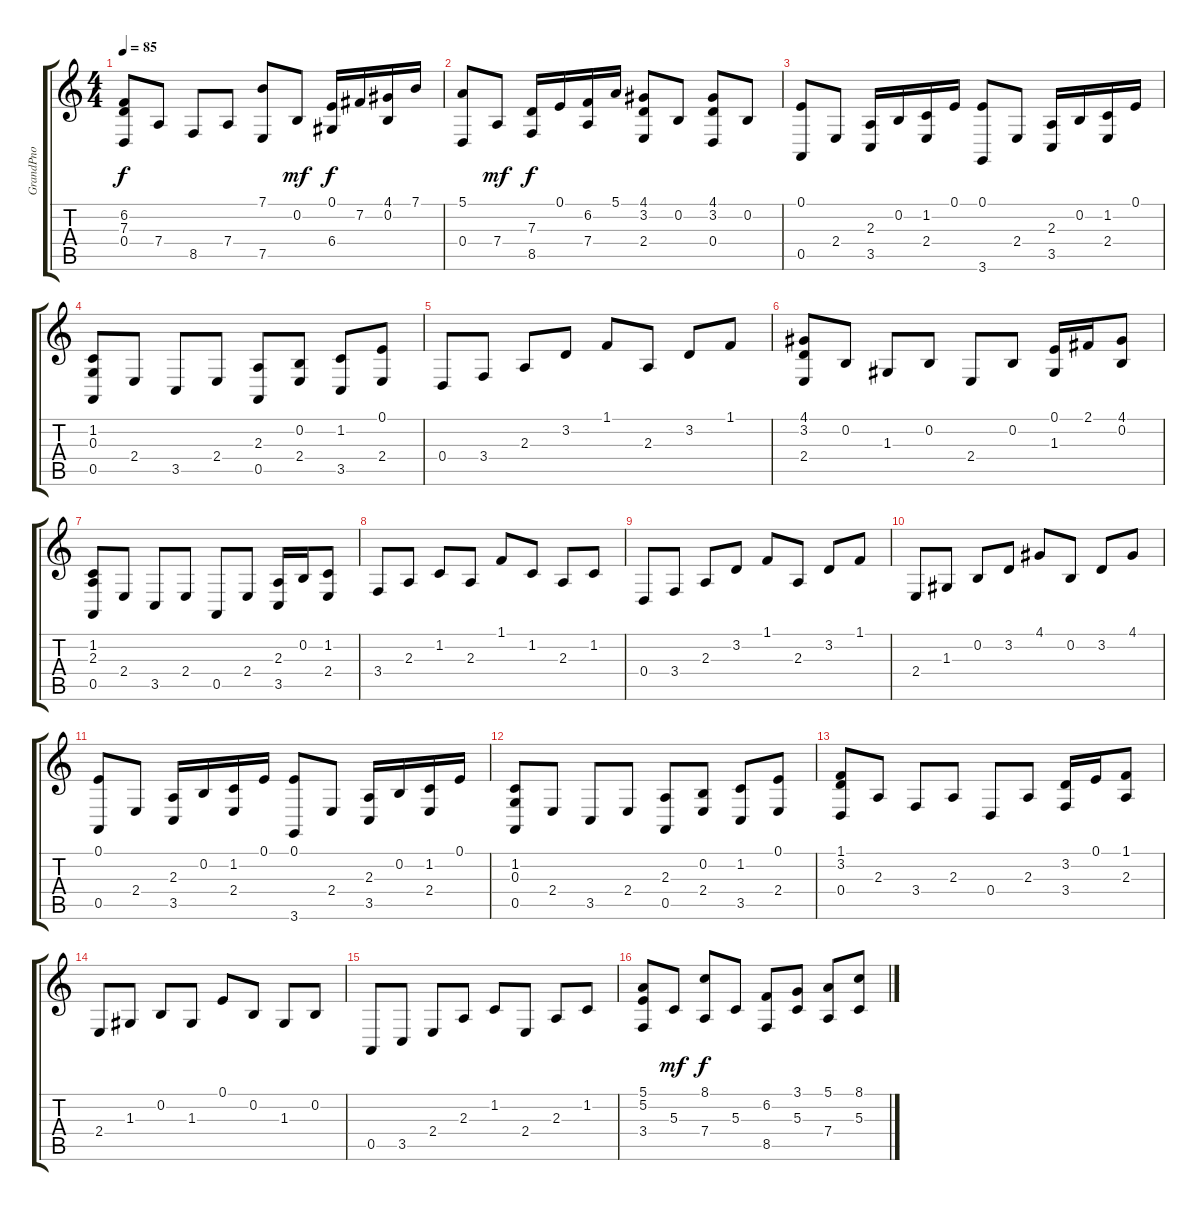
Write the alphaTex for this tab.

\track ("GrandPno" "GrandPno") {instrument acousticgrandpiano}
\staff {score tabs}
\tuning (E4 B3 G3 D3 A2 E2) {hide}
\ts (4 4)
\tempo 85
\clef g2
\ks c
(6.2 7.3 0.4).8{dy f} 7.4.8 8.5.8 7.4.8 (7.1 7.5).8 0.2.8{dy mf} (0.1 6.4).16{dy f} 7.2.16 (4.1 0.2).16 7.1.16 |
(5.1 0.4).8 7.4.8{dy mf} (7.3 8.5).16{dy f} 0.1.16 (6.2 7.4).16 5.1.16 (4.1 3.2 2.4).8 0.2.8 (4.1 3.2 0.4).8 0.2.8 |
(0.1 0.5).8 2.4.8 (2.3 3.5).16 0.2.16 (1.2 2.4).16 0.1.16 (0.1 3.6).8 2.4.8 (2.3 3.5).16 0.2.16 (1.2 2.4).16 0.1.16 |
(1.2 0.3 0.5).8 2.4.8 3.5.8 2.4.8 (2.3 0.5).8 (0.2 2.4).8 (1.2 3.5).8 (0.1 2.4).8 |
0.4.8 3.4.8 2.3.8 3.2.8 1.1.8 2.3.8 3.2.8 1.1.8 |
(4.1 3.2 2.4).8 0.2.8 1.3.8 0.2.8 2.4.8 0.2.8 (0.1 1.3).16 2.1.16 (4.1 0.2).8 |
(1.2 2.3 0.5).8 2.4.8 3.5.8 2.4.8 0.5.8 2.4.8 (2.3 3.5).16 0.2.16 (1.2 2.4).8 |
3.4.8 2.3.8 1.2.8 2.3.8 1.1.8 1.2.8 2.3.8 1.2.8 |
0.4.8 3.4.8 2.3.8 3.2.8 1.1.8 2.3.8 3.2.8 1.1.8 |
2.4.8 1.3.8 0.2.8 3.2.8 4.1.8 0.2.8 3.2.8 4.1.8 |
(0.1 0.5).8 2.4.8 (2.3 3.5).16 0.2.16 (1.2 2.4).16 0.1.16 (0.1 3.6).8 2.4.8 (2.3 3.5).16 0.2.16 (1.2 2.4).16 0.1.16 |
(1.2 0.3 0.5).8 2.4.8 3.5.8 2.4.8 (2.3 0.5).8 (0.2 2.4).8 (1.2 3.5).8 (0.1 2.4).8 |
(1.1 3.2 0.4).8 2.3.8 3.4.8 2.3.8 0.4.8 2.3.8 (3.2 3.4).16 0.1.16 (1.1 2.3).8 |
2.4.8 1.3.8 0.2.8 1.3.8 0.1.8 0.2.8 1.3.8 0.2.8 |
0.5.8 3.5.8 2.4.8 2.3.8 1.2.8 2.4.8 2.3.8 1.2.8 |
(5.1 5.2 3.4).8 5.3.8{dy mf} (8.1 7.4).8{dy f} 5.3.8 (6.2 8.5).8 (3.1 5.3).8 (5.1 7.4).8 (8.1 5.3).8
